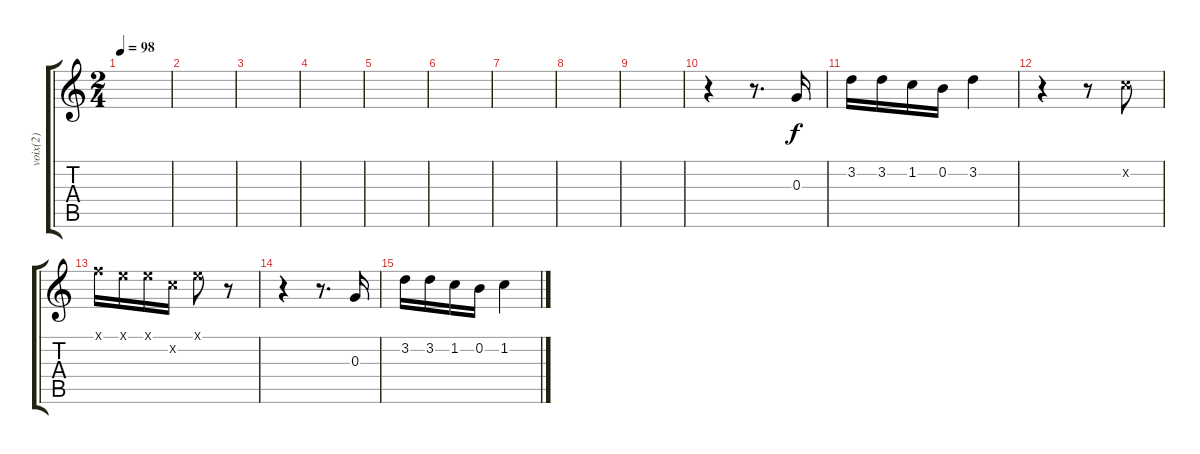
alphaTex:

\track ("voix(2)" "voix(2)") {instrument acousticguitarnylon}
\staff {score tabs}
\tuning (E4 B3 G3 D3 A2 E2) {hide}
\ts (2 4)
\tempo 98
\clef g2
\ks c
|
|
|
|
|
|
|
|
|
r.4 r.8{d} 0.3.16 |
3.2.16 3.2.16 1.2.16 0.2.16 3.2.4 |
r.4 r.8 1.2{x}.8 |
1.1{x}.16 0.1{x}.16 0.1{x}.16 1.2{x}.16 0.1{x}.8 r.8 |
r.4 r.8{d} 0.3.16 |
3.2.16 3.2.16 1.2.16 0.2.16 1.2.4
